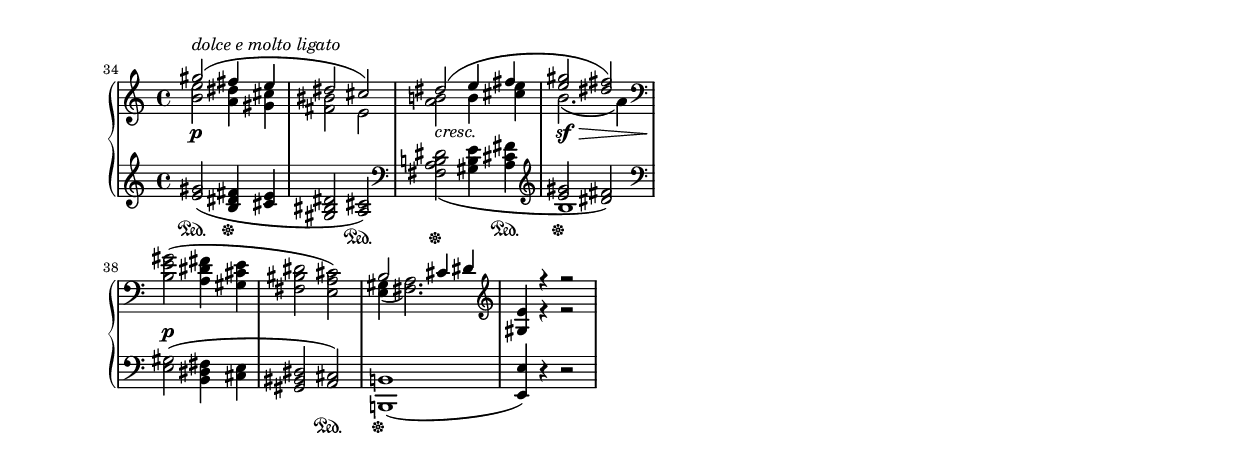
% Do not edit this file; it is automatically
% generated from Documentation/snippets/new
% This file is in the public domain.
%% Note: this file works from version 2.12.0
\version "2.13.18"
\include "english.ly"
#(set-global-staff-size 15)
\paper {
  ragged-right = ##t
  line-width = 17\cm
  indent = 0\cm
}

\layout {
  \context {
    \Score
    \override PaperColumn #'keep-inside-line = ##t
    \override NonMusicalPaperColumn #'keep-inside-line = ##t
  }
}

% NR 1.1 Pitches

\header {
  lsrtags = "headwords"
  texidoc = ""
  doctitle = "headword"
} % begin verbatim



% L. v. Beethoven
% Piano sonata 21 - Dem Grafen von Waldstein Gewidmet
% chorale at measures 34 - 40+

\new PianoStaff <<

  % RH Staff
  \new Staff <<

    % RH Voice 1
    \new Voice {
      \set Score.currentBarNumber = #34
      \voiceOne
      gs''2 ( ^ \markup \italic { dolce e molto ligato }
      fs''4
      e''4
      |
      ds''2
      cs''2 )
      |
      ds''2 (
      e''4
      fs''4
      |
      <gs'' e''>2
      <fs'' ds''>2 )
      |
      \oneVoice
      \clef bass
      <gs' e' b>2 (
      <fs' ds' a>4
      <e' cs' gs>4
      |
      <ds' bs fs>2
      <cs' a e>2 )
      |
      \voiceOne
      b2 %(
      cs'4
      ds'4
      |
      \clef treble
      <e' gs>4 %)
      r4 r2
    }

    % RH Voice 2
    \new Voice {
      \voiceTwo
      \override Staff.DynamicLineSpanner #'staff-padding = #2.5
      <e'' b'>2 \p
      <ds'' a'>4
      <cs'' gs'>4
      |
      <bs' fs'>2
      e'2
      |
      \once \override TextScript #'staff-padding = #2.5
      <b'! a'>2 _ \markup \italic { cresc. }
      b'4
      <e'' cs''>4
      |
      b'2. ( \sf \>
      a'4 )
      \clef bass
      | \break
      s1 \p
      |
      s1
      |
      <gs e>4 (
      <a fs>2. )
      |
      s4
      r4 r2
    }

  >>

  % LH Staff
  \new Staff {
    \override Staff.SustainPedalLineSpanner #'staff-padding = #5
    <gs' e'>2 ( \sustainOn
    <fs' ds' b>4 \sustainOff
    <e' cs'>4
    |
    <ds' bs gs>2
    <cs' a>2 ) \sustainOn
    |
    \clef bass
    \slurDown
    <ds' b! a fs>2 ( \sustainOff
    <e' b gs>4
    <fs' cs' a>4 \sustainOn
    |
    \clef treble
    \voiceOne
    <<
      {
        <gs' e'>2
        <fs' ds'>2 )
      }
      \new Voice {
        \voiceTwo
        b1 \sustainOff
      }
    >>
    \oneVoice
    |
    %\break
    \clef bass
    <gs e>2 (
    <fs ds b,>4
    <e cs>4
    |
    <ds bs, gs,>2
    <cs a,>2 ) \sustainOn
    |
    <b,! b,,!>1 ( \sustainOff
    |
    <e e,>4 )
    r4 r2
  }

>>
